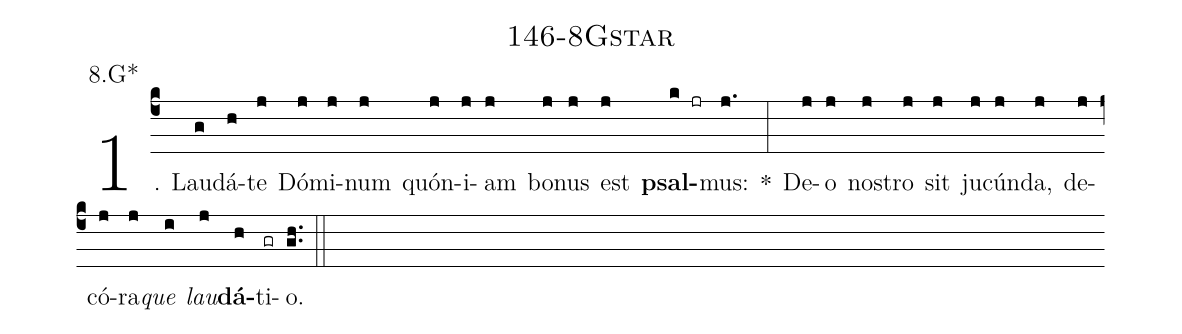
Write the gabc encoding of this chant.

name: 146-8Gstar;
annotation: 8.G*;
%%
(c4)1. Lau(g)dá(h)te(j) Dó(j)mi(j)num(j) quón(j)i(j)am(j) bo(j)nus(j) est(j) <b>psal</b>(k jr)mus:(j.) *(:) De(j)o(j) nos(j)tro(j) sit(j) ju(j)cún(j)da,(j) de(j)có(j)ra(j)<i>que</i>(i) <i>lau</i>(j)<b>dá</b>(h)ti(gr)o.(gh..) (::)
